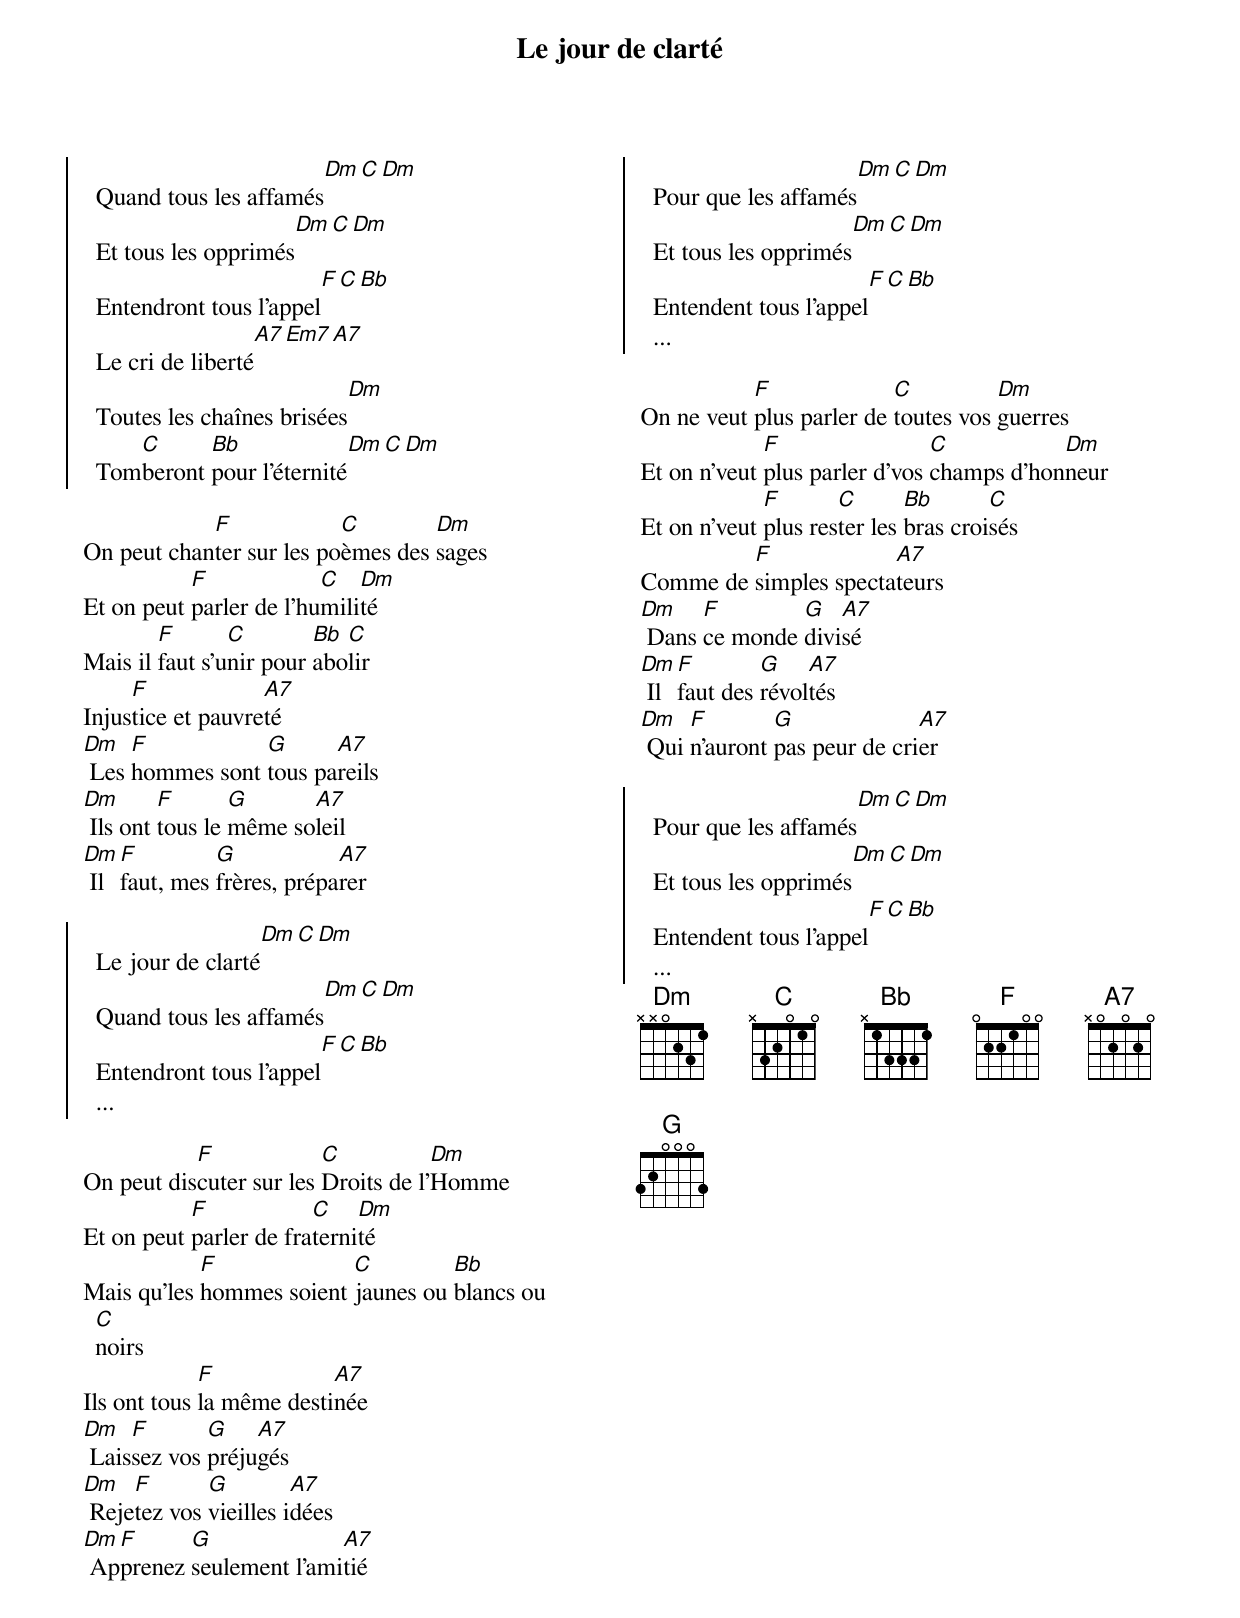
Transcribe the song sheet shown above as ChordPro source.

{title: Le jour de clarté}
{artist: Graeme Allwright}
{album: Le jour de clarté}
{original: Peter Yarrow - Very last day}
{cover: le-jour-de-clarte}
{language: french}
{columns: 2}
{define: Dm frets X X 0 2 3 1}
{define: C frets X 3 2 0 1 0}
{define: F base-fret 1 frets 0 2 2 1 0 0}
{define: B& frets X 2 1 2 0 2}
{define: A7 frets X 0 2 0 2 0}
{define: Em7 frets 0 2 2 0 3 0}
{define: G frets 3 2 0 0 0 3}

{start_of_chorus}
  Quand tous les affamés[Dm C Dm]
  Et tous les opprimés[Dm C Dm]
  Entendront tous l'appel[F C Bb]
  Le cri de liberté[A7 Em7 A7]
  Toutes les chaînes brisées[Dm]
  Tom[C]beront [Bb]pour l'éternité[Dm C Dm]
{end_of_chorus}

On peut chan[F]ter sur les po[C]èmes des [Dm]sages
Et on peut [F]parler de l'hu[C]mili[Dm]té
Mais il [F]faut s'u[C]nir pour [Bb]abo[C]lir
Injus[F]tice et pauvre[A7]té
[Dm] Les [F]hommes sont [G]tous pa[A7]reils
[Dm] Ils ont [F]tous le [G]même so[A7]leil
[Dm] Il [F]faut, mes [G]frères, prépa[A7]rer

{start_of_chorus}
  Le jour de clarté[Dm C Dm]
  Quand tous les affamés[Dm C Dm]
  Entendront tous l'appel[F C Bb]
  ...
{end_of_chorus}

On peut dis[F]cuter sur les [C]Droits de l'[Dm]Homme
Et on peut [F]parler de fra[C]terni[Dm]té
Mais qu'les [F]hommes soient [C]jaunes ou [Bb]blancs ou [C]noirs
Ils ont tous [F]la même desti[A7]née
[Dm] Lais[F]sez vos [G]préju[A7]gés
[Dm] Reje[F]tez vos [G]vieilles i[A7]dées
[Dm] Ap[F]prenez [G]seulement l'ami[A7]tié

{start_of_chorus}
  Pour que les affamés[Dm C Dm]
  Et tous les opprimés[Dm C Dm]
  Entendent tous l'appel[F C Bb]
  ...
{end_of_chorus}

On ne veut [F]plus parler de [C]toutes vos [Dm]guerres
Et on n'veut [F]plus parler d'vos [C]champs d'hon[Dm]neur
Et on n'veut [F]plus res[C]ter les [Bb]bras croi[C]sés
Comme de [F]simples specta[A7]teurs
[Dm] Dans [F]ce monde [G]divi[A7]sé
[Dm] Il [F]faut des [G]révol[A7]tés
[Dm] Qui [F]n'auront [G]pas peur de cri[A7]er

{start_of_chorus}
  Pour que les affamés[Dm C Dm]
  Et tous les opprimés[Dm C Dm]
  Entendent tous l'appel[F C Bb]
  ...
{end_of_chorus}
